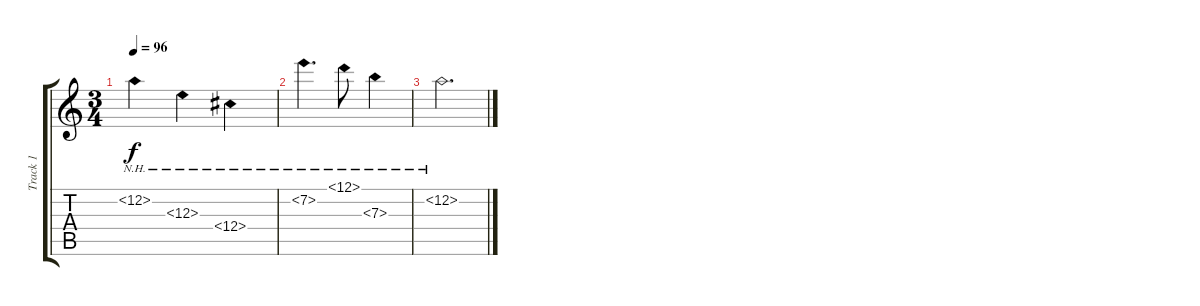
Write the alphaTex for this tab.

\track ("Track 1" "Track 1") {instrument acousticguitarsteel}
\staff {score tabs}
\tuning (D4 A3 E3 Db3 B2 E2) {hide}
\ts (3 4)
\tempo 96
\clef g2
\ks c
12.2{nh}.4{dy f} 12.3{nh}.4 12.4{nh}.4 |
7.2{nh}.4{d} 12.1{nh}.8 7.3{nh}.4 |
12.2{nh}.2{d}
